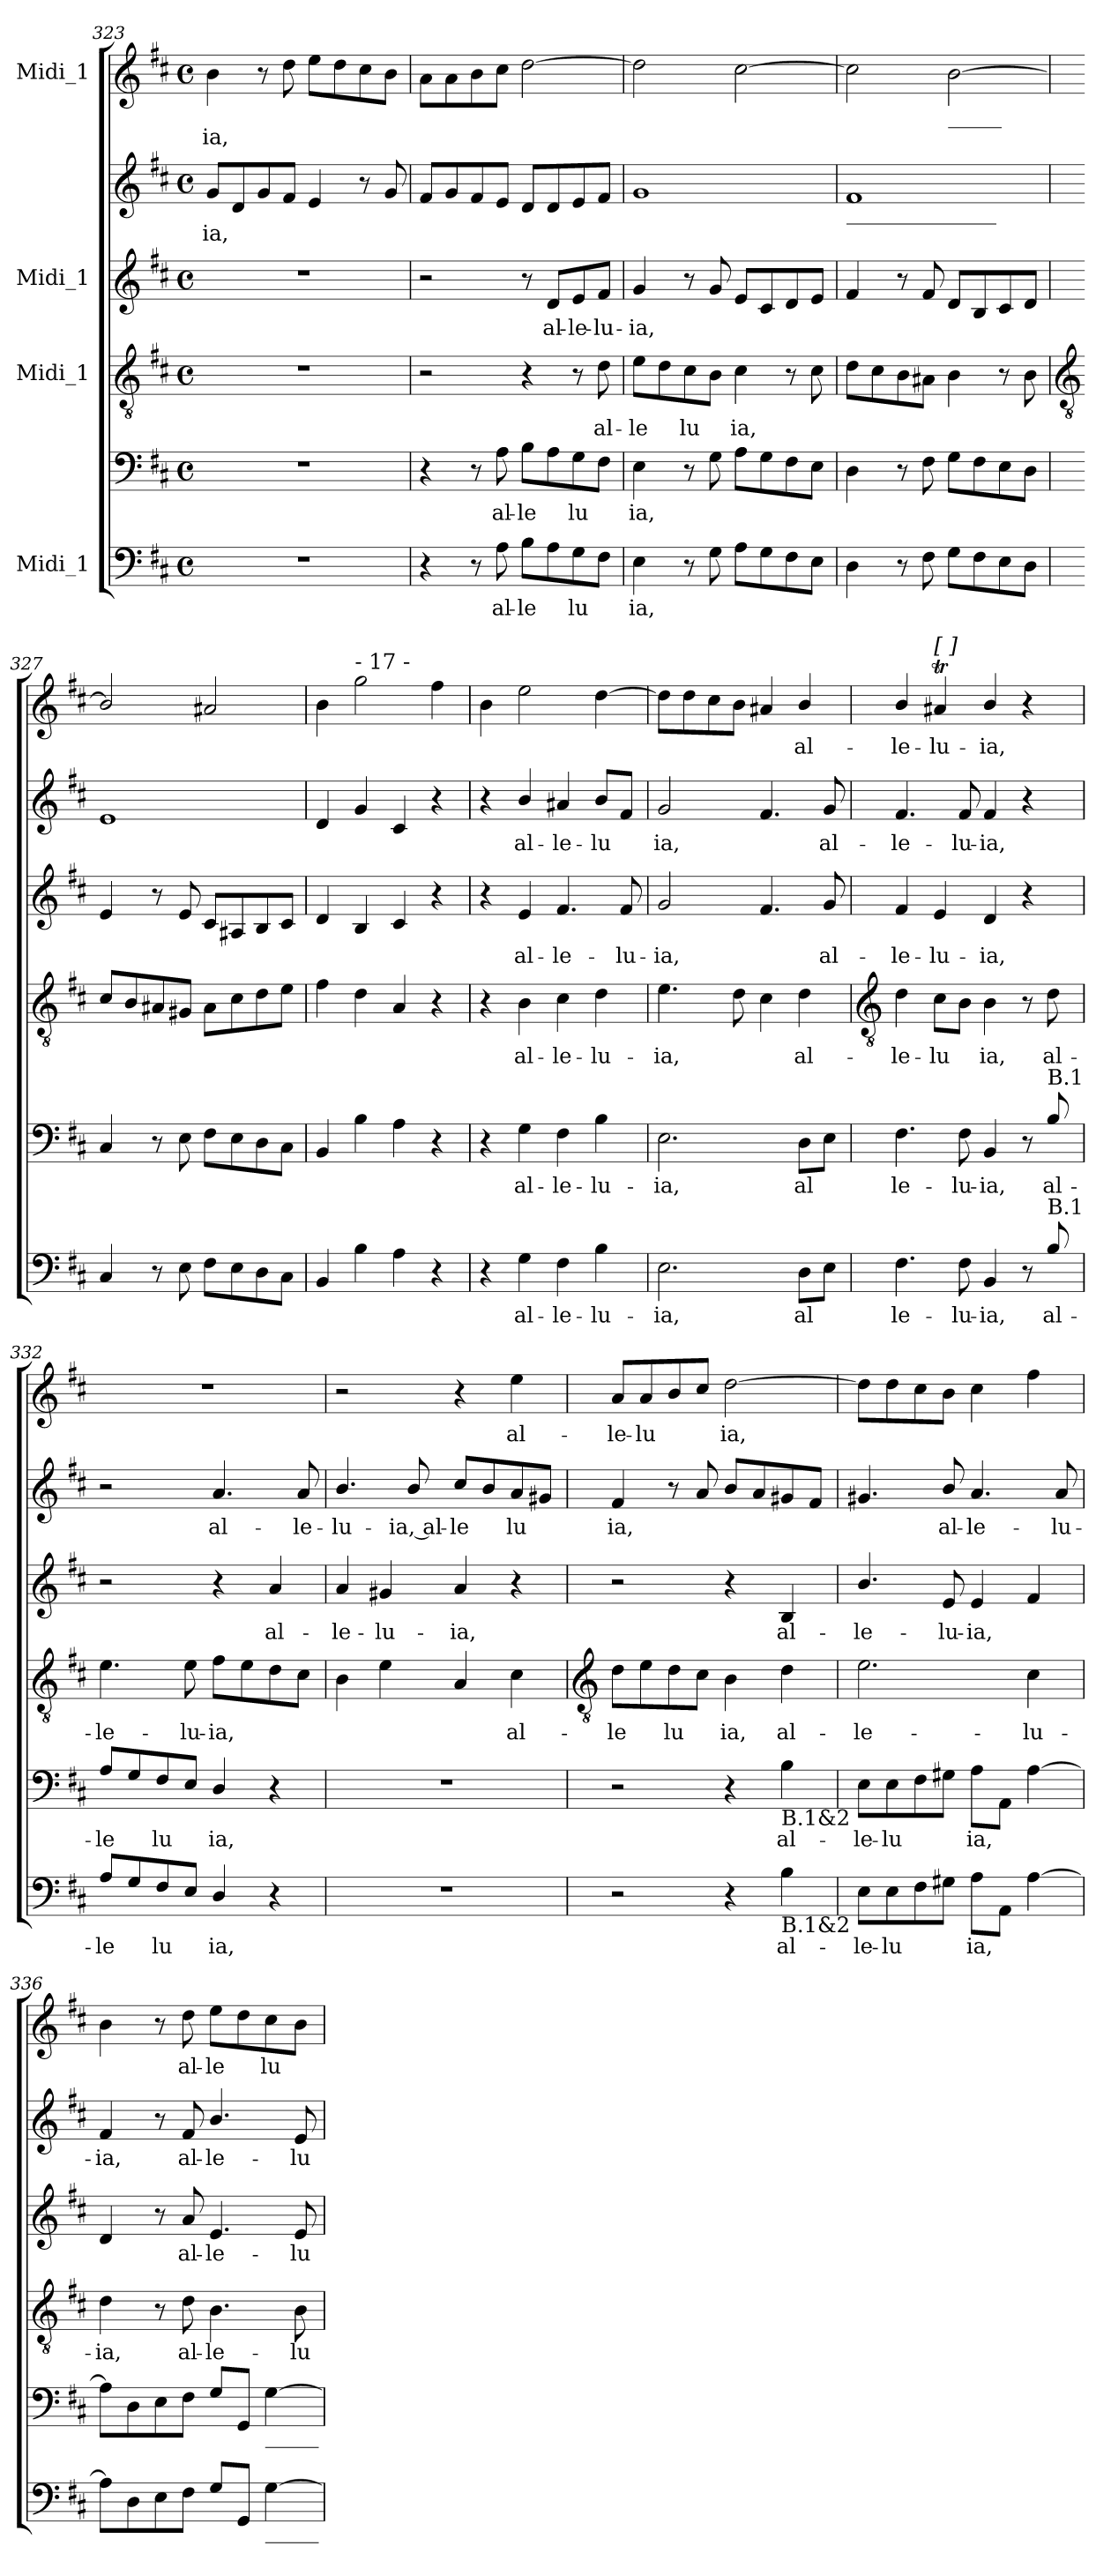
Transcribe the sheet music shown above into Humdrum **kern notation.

**kern	**text	**kern	**text	**kern	**text	**kern	**text	**kern	**text	**kern	**text
*part4	*part4	*part4	*part4	*part3	*part3	*part2	*part2	*part2	*part2	*part1	*part1
*staff6	*staff6	*staff5	*staff5	*staff4	*staff4	*staff3	*staff3	*staff2	*staff2	*staff1	*staff1
*I"Midi_1	*	*	*	*I"Midi_1	*	*I"Midi_1	*	*	*	*I"Midi_1	*
!!LO:LB:g=z
*	*	*clefF4	*	*clefGv2	*	*clefG2	*	*clefG2	*	*clefG2	*
*k[f#c#]	*	*k[f#c#]	*	*k[f#c#]	*	*k[f#c#]	*	*k[f#c#]	*	*k[f#c#]	*
*D:	*	*D:	*	*D:	*	*D:	*	*D:	*	*D:	*
*M4/4	*	*M4/4	*	*M4/4	*	*M4/4	*	*M4/4	*	*M4/4	*
*met(c)	*	*met(c)	*	*met(c)	*	*met(c)	*	*met(c)	*	*met(c)	*
=323	=323	=323	=323	=323	=323	=323	=323	=323	=323	=323	=323
!	!	!	!	!	!	!	!	!	!LO:LY:b	!	!LO:LY:b
1r	.	1r	.	1r	.	1r	.	8gL	-ia,	4b	ia,
.	.	.	.	.	.	.	.	8d	.	.	.
.	.	.	.	.	.	.	.	8g	.	8r	.
.	.	.	.	.	.	.	.	8f#J	.	8dd	.
.	.	.	.	.	.	.	.	4e	.	8eeL	.
.	.	.	.	.	.	.	.	.	.	8dd	.
.	.	.	.	.	.	.	.	8r	.	8cc#	.
.	.	.	.	.	.	.	.	8g	.	8bJ	.
=324	=324	=324	=324	=324	=324	=324	=324	=324	=324	=324	=324
4r	.	4r	.	2r	.	2r	.	8f#L	.	8aL	.
.	.	.	.	.	.	.	.	8g	.	8a	.
8r	.	8r	.	.	.	.	.	8f#	.	8b	.
!	!LO:LY:b	!	!LO:LY:b	!	!	!	!	!	!	!	!
8A	al-	8A	al-	.	.	.	.	8eJ	.	8cc#J	.
!	!LO:LY:b	!	!LO:LY:b	!	!	!	!	!	!	!	!
8BL	-le	8BL	-le	4r	.	8r	.	8dL	.	[2dd	.
!	!	!	!	!	!	!	!LO:LY:b	!	!	!	!
8A	.	8A	.	.	.	8dL	al-	8d	.	.	.
!	!LO:LY:b	!	!LO:LY:b	!	!	!	!LO:LY:b	!	!	!	!
8G	lu	8G	lu	8r	.	8e	-le-	8e	.	.	.
!	!	!	!	!	!LO:LY:b	!	!LO:LY:b	!	!	!	!
8F#J	.	8F#J	.	8d	al-	8f#J	-lu-	8f#J	.	.	.
=325	=325	=325	=325	=325	=325	=325	=325	=325	=325	=325	=325
!	!LO:LY:b	!	!LO:LY:b	!	!LO:LY:b	!	!LO:LY:b	!	!	!	!
4E	ia,	4E	ia,	8eL	-le	4g	-ia,	1g	.	2dd]	.
.	.	.	.	8d	.	.	.	.	.	.	.
!	!	!	!	!	!LO:LY:b	!	!	!	!	!	!
8r	.	8r	.	8c#	lu	8r	.	.	.	.	.
8G	.	8G	.	8BJ	.	8g	.	.	.	.	.
!	!	!	!	!	!LO:LY:b	!	!	!	!	!	!
8AL	.	8AL	.	4c#	ia,	8eL	.	.	.	[2cc#	.
8G	.	8G	.	.	.	8c#	.	.	.	.	.
8F#	.	8F#	.	8r	.	8d	.	.	.	.	.
8EJ	.	8EJ	.	8c#	.	8eJ	.	.	.	.	.
=326	=326	=326	=326	=326	=326	=326	=326	=326	=326	=326	=326
!	!	!	!	!	!	!	!	!LO:TX:b:t=______________	!	!	!
4D	.	4D	.	8dL	.	4f#	.	1f#	.	2cc#]	.
.	.	.	.	8c#	.	.	.	.	.	.	.
8r	.	8r	.	8B	.	8r	.	.	.	.	.
8F#	.	8F#	.	8A#XJ	.	8f#	.	.	.	.	.
!	!	!	!	!	!	!	!	!	!	!LO:TX:b:t=_____	!
8GL	.	8GL	.	4B	.	8dL	.	.	.	[2b	.
8F#	.	8F#	.	.	.	8B	.	.	.	.	.
8E	.	8E	.	8r	.	8c#	.	.	.	.	.
8DJ	.	8DJ	.	8B	.	8dJ	.	.	.	.	.
!!LO:LB:g=z
=327	=327	=327	=327	=327	=327	=327	=327	=327	=327	=327	=327
*	*	*	*	*clefGv2	*	*	*	*	*	*	*
4C#	.	4C#	.	8c#L	.	4e	.	1e	.	2b/]	.
.	.	.	.	8B	.	.	.	.	.	.	.
8r	.	8r	.	8A#X	.	8r	.	.	.	.	.
8E	.	8E	.	8G#XJ	.	8e	.	.	.	.	.
8F#L	.	8F#L	.	8A#L	.	8c#L	.	.	.	2a#X	.
8E	.	8E	.	8c#	.	8A#X	.	.	.	.	.
8D	.	8D	.	8d	.	8B	.	.	.	.	.
8C#J	.	8C#J	.	8eJ	.	8c#J	.	.	.	.	.
=328	=328	=328	=328	=328	=328	=328	=328	=328	=328	=328	=328
4BB	.	4BB	.	4f#	.	4d	.	4d	.	4b	.
!	!	!	!	!	!	!	!	!	!	!LO:TX:a:t=- 17 -	!
4B	.	4B	.	4d	.	4B	.	4g	.	2gg	.
4A	.	4A	.	4A	.	4c#	.	4c#	.	.	.
4r	.	4r	.	4r	.	4r	.	4r	.	4ff#	.
=329	=329	=329	=329	=329	=329	=329	=329	=329	=329	=329	=329
4r	.	4r	.	4r	.	4r	.	4r	.	4b	.
!	!LO:LY:b	!	!LO:LY:b	!	!LO:LY:b	!	!LO:LY:b	!	!LO:LY:b	!	!
4G	al-	4G	al-	4B	al-	4e	al-	4b/	al-	2ee	.
!	!LO:LY:b	!	!LO:LY:b	!	!LO:LY:b	!	!LO:LY:b	!	!LO:LY:b	!	!
4F#	-le-	4F#	-le-	4c#	-le-	4.f#	-le-	4a#X	-le-	.	.
!	!LO:LY:b	!	!LO:LY:b	!	!LO:LY:b	!	!	!	!LO:LY:b	!	!
4B	-lu-	4B	-lu-	4d	-lu-	.	.	8bL	-lu	[4dd	.
!	!	!	!	!	!	!	!LO:LY:b	!	!	!	!
.	.	.	.	.	.	8f#	-lu-	8f#J	.	.	.
=330	=330	=330	=330	=330	=330	=330	=330	=330	=330	=330	=330
!	!LO:LY:b	!	!LO:LY:b	!	!LO:LY:b	!	!LO:LY:b	!	!LO:LY:b	!	!
2.E	-ia,	2.E	-ia,	4.e	-ia,	2g	-ia,	2g	-ia,	8ddL]	.
.	.	.	.	.	.	.	.	.	.	8dd	.
.	.	.	.	.	.	.	.	.	.	8cc#	.
.	.	.	.	8d	.	.	.	.	.	8bJ	.
.	.	.	.	4c#	.	4.f#	.	4.f#	.	4a#X	.
!	!LO:LY:b	!	!LO:LY:b	!	!LO:LY:b	!	!	!	!	!	!LO:LY:b
8DL	al	8DL	al	4d	al-	.	.	.	.	4b/	al-
!	!	!	!	!	!	!	!LO:LY:b	!	!LO:LY:b	!	!
8EJ	.	8EJ	.	.	.	8g	al-	8g	al-	.	.
!!LO:LB:g=z
=331	=331	=331	=331	=331	=331	=331	=331	=331	=331	=331	=331
*	*	*	*	*clefGv2	*	*	*	*	*	*	*
!	!LO:LY:b	!	!LO:LY:b	!	!LO:LY:b	!	!LO:LY:b	!	!LO:LY:b	!	!LO:LY:b
4.F#	le-	4.F#	le-	4d	-le-	4f#	le-	4.f#	-le-	4b/	-le-
!	!	!	!	!	!	!	!	!	!	!LO:TX:a:t=[   ]	!
!	!	!	!	!	!LO:LY:b	!	!LO:LY:b	!	!	!	!LO:LY:b
.	.	.	.	8c#L	-lu	4e	-lu-	.	.	4a#Xt/	-lu-
!	!LO:LY:b	!	!LO:LY:b	!	!	!	!	!	!LO:LY:b	!	!
8F#	-lu-	8F#	-lu-	8BJ	.	.	.	8f#	-lu-	.	.
!	!LO:LY:b	!	!LO:LY:b	!	!LO:LY:b	!	!LO:LY:b	!	!LO:LY:b	!	!LO:LY:b
4BB	-ia,	4BB	-ia,	4B	ia,	4d	-ia,	4f#	-ia,	4b/	-ia,
8r	.	8r	.	8r	.	4r	.	4r	.	4r	.
!	!	!LO:TX:a:t=B.1	!	!	!	!	!	!	!	!	!
!LO:TX:a:t=B.1	!	!	!	!	!	!	!	!	!	!	!
!	!LO:LY:b	!	!LO:LY:b	!	!LO:LY:b	!	!	!	!	!	!
8B/	al-	8B/	al-	8d	al-	.	.	.	.	.	.
=332	=332	=332	=332	=332	=332	=332	=332	=332	=332	=332	=332
!	!LO:LY:b	!	!LO:LY:b	!	!LO:LY:b	!	!	!	!	!	!
8A/L	-le	8A/L	-le	4.e	-le-	2r	.	2r	.	1r	.
8G/	.	8G/	.	.	.	.	.	.	.	.	.
!	!LO:LY:b	!	!LO:LY:b	!	!	!	!	!	!	!	!
8F#/	lu	8F#/	lu	.	.	.	.	.	.	.	.
!	!	!	!	!	!LO:LY:b	!	!	!	!	!	!
8E/J	.	8E/J	.	8e	-lu-	.	.	.	.	.	.
!	!LO:LY:b	!	!LO:LY:b	!	!LO:LY:b	!	!	!	!LO:LY:b	!	!
4D/	ia,	4D/	ia,	8f#L	-ia,	4r	.	4.a	al-	.	.
.	.	.	.	8e	.	.	.	.	.	.	.
!	!	!	!	!	!	!	!LO:LY:b	!	!	!	!
4r	.	4r	.	8d	.	4a	-al-	.	.	.	.
!	!	!	!	!	!	!	!	!	!LO:LY:b	!	!
.	.	.	.	8c#J	.	.	.	8a	-le-	.	.
=333	=333	=333	=333	=333	=333	=333	=333	=333	=333	=333	=333
!	!	!	!	!	!	!	!LO:LY:b	!	!LO:LY:b	!	!
1r	.	1r	.	4B	.	4a	le-	4.b/	-lu-	2r	.
!	!	!	!	!	!	!	!LO:LY:b	!	!	!	!
.	.	.	.	4e	.	4g#X	-lu-	.	.	.	.
!	!	!	!	!	!	!	!	!	!LO:LY:b	!	!
.	.	.	.	.	.	.	.	8b/	-ia, al-	.	.
!	!	!	!	!	!	!	!LO:LY:b	!	!LO:LY:b	!	!
.	.	.	.	4A	.	4a	-ia,	8cc#L	-le	4r	.
.	.	.	.	.	.	.	.	8b	.	.	.
!	!	!	!	!	!LO:LY:b	!	!	!	!LO:LY:b	!	!LO:LY:b
.	.	.	.	4c#	al-	4r	.	8a	lu	4ee	al-
.	.	.	.	.	.	.	.	8g#XJ	.	.	.
!!LO:LB:g=z
=334	=334	=334	=334	=334	=334	=334	=334	=334	=334	=334	=334
*	*	*	*	*clefGv2	*	*	*	*	*	*	*
!	!	!	!	!	!LO:LY:b	!	!	!	!LO:LY:b	!	!LO:LY:b
2r	.	2r	.	8dL	-le	2r	.	4f#	ia,	8a/L	-le-
!	!	!	!	!	!	!	!	!	!	!	!LO:LY:b
.	.	.	.	8e	.	.	.	.	.	8a/	-lu
!	!	!	!	!	!LO:LY:b	!	!	!	!	!	!
.	.	.	.	8d	lu	.	.	8r	.	8b/	.
.	.	.	.	8c#J	.	.	.	8a	.	8cc#/J	.
!	!	!	!	!	!LO:LY:b	!	!	!	!	!	!LO:LY:b
4r	.	4r	.	4B	ia,	4r	.	8bL	.	[2dd	ia,
.	.	.	.	.	.	.	.	8a	.	.	.
!	!	!LO:TX:b:t=B.1&2	!	!	!	!	!	!	!	!	!
!LO:TX:b:t=B.1&2	!	!	!	!	!	!	!	!	!	!	!
!	!LO:LY:b	!	!LO:LY:b	!	!LO:LY:b	!	!LO:LY:b	!	!	!	!
4B	al-	4B	al-	4d	al-	4B	al-	8g#X	.	.	.
.	.	.	.	.	.	.	.	8f#J	.	.	.
=335	=335	=335	=335	=335	=335	=335	=335	=335	=335	=335	=335
!	!LO:LY:b	!	!LO:LY:b	!	!LO:LY:b	!	!LO:LY:b	!	!	!	!
8EL	-le-	8EL	-le-	2.e	-le-	4.b/	-le-	4.g#X	.	8ddL]	.
!	!LO:LY:b	!	!LO:LY:b	!	!	!	!	!	!	!	!
8E	-lu	8E	-lu	.	.	.	.	.	.	8dd	.
8F#	.	8F#	.	.	.	.	.	.	.	8cc#	.
!	!	!	!	!	!	!	!LO:LY:b	!	!LO:LY:b	!	!
8G#XJ	.	8G#XJ	.	.	.	8e	-lu-	8b/	-al-	8bJ	.
!	!LO:LY:b	!	!LO:LY:b	!	!	!	!LO:LY:b	!	!LO:LY:b	!	!
8AL	ia,	8AL	ia,	.	.	4e	-ia,	4.a/	-le-	4cc#	.
8AAJ	.	8AAJ	.	.	.	.	.	.	.	.	.
!	!	!	!	!	!LO:LY:b	!	!	!	!	!	!
[4A	.	[4A	.	4c#	-lu-	4f#	.	.	.	4ff#	.
!	!	!	!	!	!	!	!	!	!LO:LY:b	!	!
.	.	.	.	.	.	.	.	8a/	-lu-	.	.
=336	=336	=336	=336	=336	=336	=336	=336	=336	=336	=336	=336
!	!	!	!	!	!LO:LY:b	!	!	!	!LO:LY:b	!	!
8AL]	.	8AL]	.	4d	-ia,	4d	.	4f#/	ia,	4b	.
8D	.	8D	.	.	.	.	.	.	.	.	.
8E	.	8E	.	8r	.	8r	.	8r	.	8r	.
!	!	!	!	!	!LO:LY:b	!	!LO:LY:b	!	!LO:LY:b	!	!LO:LY:b
8F#J	.	8F#J	.	8d	al-	8a	-al-	8f#/	al-	8dd	al-
!	!	!	!	!	!LO:LY:b	!	!LO:LY:b	!	!LO:LY:b	!	!LO:LY:b
8GL	.	8GL	.	4.B	-le-	4.e	-le-	4.b/	-le-	8eeL	-le
8GGJ	.	8GGJ	.	.	.	.	.	.	.	8dd	.
!	!	!LO:TX:b:t=_____	!	!	!	!	!	!	!	!	!
!LO:TX:b:t=_____	!	!	!	!	!	!	!	!	!	!	!
!	!	!	!	!	!	!	!	!	!	!	!LO:LY:b
[4G	.	[4G	.	.	.	.	.	.	.	8cc#	lu
!	!	!	!	!	!LO:LY:b	!	!LO:LY:b	!	!LO:LY:b	!	!
.	.	.	.	8B	-lu-	8e	-lu-	8e	-lu-	8bJ	.
=	=	=	=	=	=	=	=	=	=	=	=
*-	*-	*-	*-	*-	*-	*-	*-	*-	*-	*-	*-
